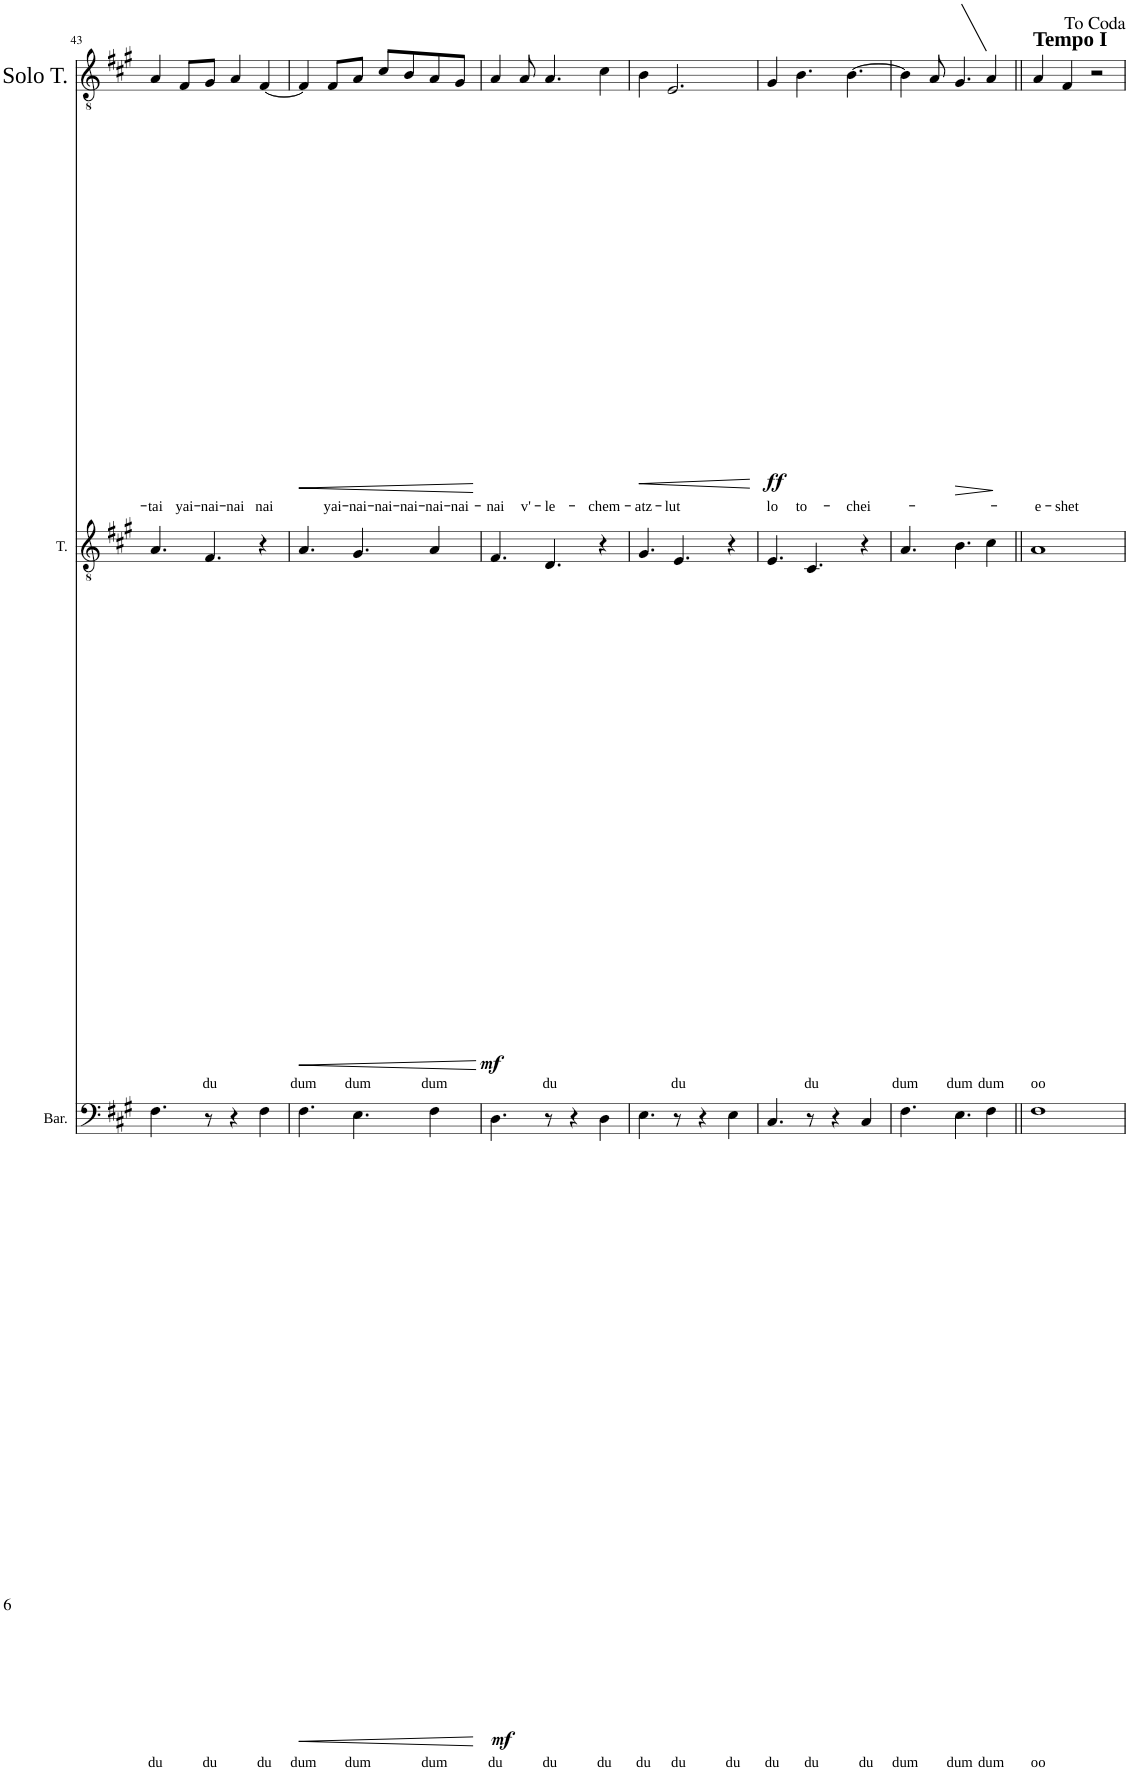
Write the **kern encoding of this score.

**kern	**text	**dynam	**kern	**text	**dynam	**kern	**text	**dynam
*part3	*part3	*part3	*part2	*part2	*part2	*part1	*part1	*part1
*staff3	*staff3	*staff3	*staff2	*staff2	*staff2	*staff1	*staff1	*staff1
*I"Baritone	*	*	*I"Tenor	*	*	*I"Solo Tenor	*	*
*I'Bar.	*	*	*I'T.	*	*	*I'Solo T.	*	*
!!LO:PB:g=z
*clefF4	*	*	*clefGv2	*	*	*clefGv2	*	*
*k[f#c#g#]	*	*	*k[f#c#g#]	*	*	*k[f#c#g#]	*	*
=43	=43	=43	=43	=43	=43	=43	=43	=43
!	!LO:LY:b	!	!	!	!	!	!LO:LY:b	!
4.F#\	du	.	4.A/	.	.	4A/	-tai	.
!	!	!	!	!	!	!	!LO:LY:b	!
.	.	.	.	.	.	8F#/L	yai-	.
!	!LO:LY:b	!	!	!LO:LY:b	!	!	!LO:LY:b	!
8r	du	.	4.F#/	du	.	8G#/J	-nai-	.
!	!	!	!	!	!	!	!LO:LY:b	!
4r	.	.	.	.	.	4A/	-nai	.
!	!LO:LY:b	!	!	!	!	!	!LO:LY:b	!
4F#\	du	.	4r	.	.	[4F#/	-nai	.
=44	=44	=44	=44	=44	=44	=44	=44	=44
!	!LO:LY:b	!LO:HP:b	!	!LO:LY:b	!LO:HP:b	!	!	!LO:HP:b
4.F#\	dum	<	4.A/	dum	<	4F#/]	.	<
!	!	!	!	!	!	!	!LO:LY:b	!
.	.	.	.	.	.	8F#/L	yai-	.
!	!LO:LY:b	!	!	!LO:LY:b	!	!	!LO:LY:b	!
4.E\	dum	.	4.G#/	dum	.	8A/J	-nai-	.
!	!	!	!	!	!	!	!LO:LY:b	!
.	.	.	.	.	.	8c#/L	-nai-	.
!	!	!	!	!	!	!	!LO:LY:b	!
.	.	.	.	.	.	8B/	-nai-	.
!	!LO:LY:b	!	!	!LO:LY:b	!	!	!LO:LY:b	!
4F#\	dum	.	4A/	dum	.	8A/	-nai-	.
!	!	!	!	!	!	!	!LO:LY:b	!
.	.	.	.	.	.	8G#/J	-nai-	.
.	.	[	.	.	[	.	.	[
=45	=45	=45	=45	=45	=45	=45	=45	=45
!	!LO:LY:b	!LO:DY:b	!	!	!LO:DY:b	!	!LO:LY:b	!
4.D\	du	mf	4.F#/	.	mf	4A/	-nai	.
!	!	!	!	!	!	!	!LO:LY:b	!
.	.	.	.	.	.	8A/	v'-	.
!	!LO:LY:b	!	!	!LO:LY:b	!	!	!LO:LY:b	!
8r	du	.	4.D/	du	.	4.A/	-le-	.
4r	.	.	.	.	.	.	.	.
!	!LO:LY:b	!	!	!	!	!	!LO:LY:b	!
4D\	du	.	4r	.	.	4c#\	-chem-	.
=46	=46	=46	=46	=46	=46	=46	=46	=46
!	!LO:LY:b	!	!	!	!	!	!LO:LY:b	!LO:HP:b
4.E\	du	.	4.G#/	.	.	4B\	atz-	<
!	!	!	!	!	!	!	!LO:LY:b	!
.	.	.	.	.	.	2.E/	-lut	.
!	!LO:LY:b	!	!	!LO:LY:b	!	!	!	!
8r	du	.	4.E/	du	.	.	.	.
4r	.	.	.	.	.	.	.	.
!	!LO:LY:b	!	!	!	!	!	!	!
4E\	du	.	4r	.	.	.	.	.
.	.	.	.	.	.	.	.	[
=47	=47	=47	=47	=47	=47	=47	=47	=47
!	!LO:LY:b	!	!	!	!	!	!LO:LY:b	!LO:DY:b
4.C#/	du	.	4.E/	.	.	4G#/	lo	ff
!	!	!	!	!	!	!	!LO:LY:b	!
.	.	.	.	.	.	4.B\	to-	.
!	!LO:LY:b	!	!	!LO:LY:b	!	!	!	!
8r	du	.	4.C#/	du	.	.	.	.
4r	.	.	.	.	.	.	.	.
!	!	!	!	!	!	!	!LO:LY:b	!
.	.	.	.	.	.	[4.B\	-chei-	.
!	!LO:LY:b	!	!	!	!	!	!	!
4C#/	du	.	4r	.	.	.	.	.
=48	=48	=48	=48	=48	=48	=48	=48	=48
!	!LO:LY:b	!	!	!LO:LY:b	!	!	!	!
4.F#\	dum	.	4.A/	dum	.	4B\]	.	.
.	.	.	.	.	.	8A/	.	.
!	!LO:LY:b	!	!	!LO:LY:b	!	!	!	!LO:HP:b
4.E\	dum	.	4.B\	dum	.	4.G#/	.	>
!	!LO:LY:b	!	!	!LO:LY:b	!	!	!	!
4F#\	dum	.	4c#\	dum	.	4A/	.	.
.	.	.	.	.	.	.	.	]
=49||	=49||	=49||	=49||	=49||	=49||	=49||	=49||	=49||
!	!	!	!	!	!	!LO:TX:a:B:t=Tempo I	!	!
!	!LO:LY:b	!	!	!LO:LY:b	!	!	!LO:LY:b	!
1F#	oo	.	1A	oo	.	4A/	-e-	.
!	!	!	!	!	!	!	!LO:LY:b	!
.	.	.	.	.	.	4F#/	-shet	.
.	.	.	.	.	.	2r	.	.
=	=	=	=	=	=	=	=	=
*-	*-	*-	*-	*-	*-	*-	*-	*-
